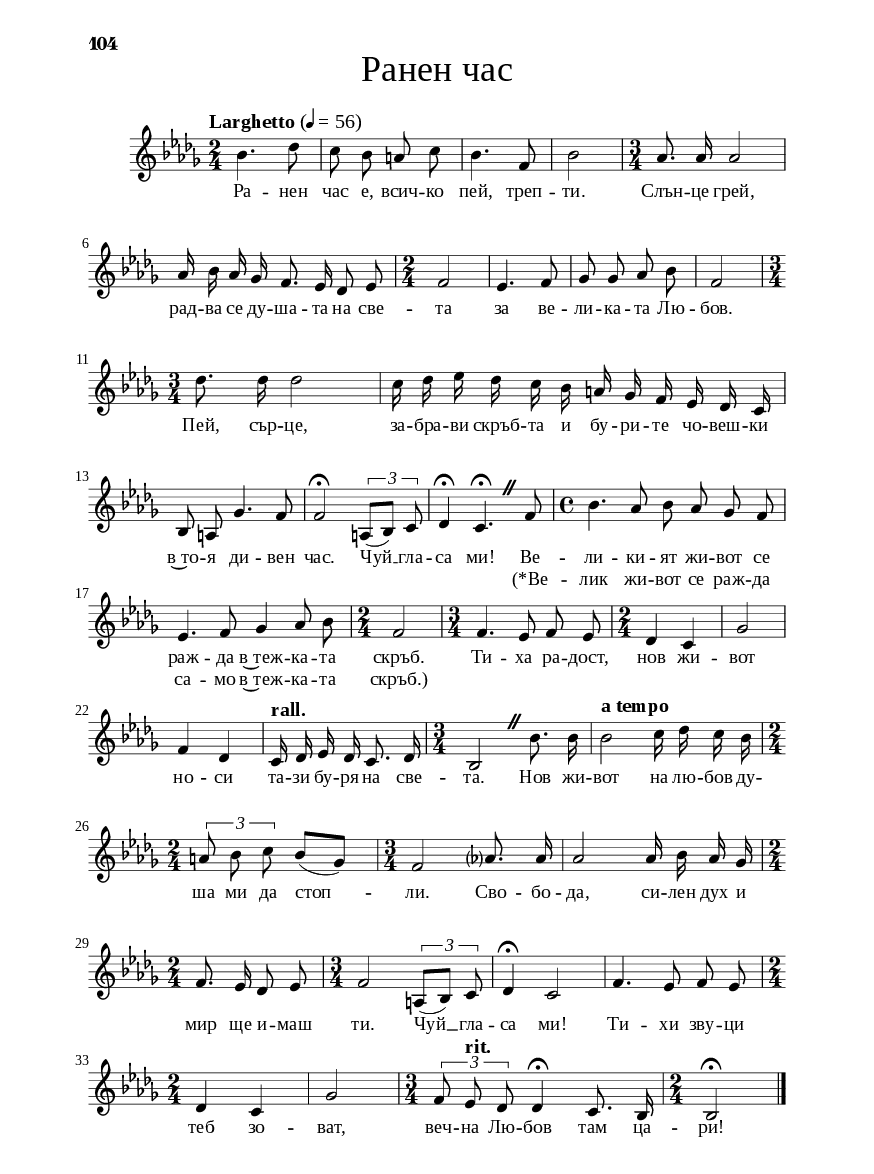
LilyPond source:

\version "2.24.4"

\include "include/globals.ily"

\bookpart {
  \label #'ref121
  \tocItem \markup "Ранен час"
\paper {
      print-first-page-number = ##t
      bookpart-level-page-numbering = ##t
  print-all-headers = ##t
  print-page-number = ##t
      first-page-number = #104


  % put page numbers on the top and change the font style.
  oddHeaderMarkup = \markup
  \fill-line {
    ""
    \unless \on-first-page-of-part \fromproperty #'header:instrument
    \if \should-print-page-number \abs-fontsize #7 { \number \fromproperty #'page:page-number-string }
  }
  %% evenHeaderMarkup would inherit the value of
  %% oddHeaderMarkup if it were not defined here
  evenHeaderMarkup = \markup
  \fill-line {
    \if \should-print-page-number \abs-fontsize #7 { \number \fromproperty #'page:page-number-string }
    \unless \on-first-page-of-part \fromproperty #'header:instrument
    ""
  }

  oddFooterMarkup = \markup ""

  evenFooterMarkup = ""
  left-margin = 1.5\cm
  right-margin = 1.5\cm
  top-margin = 1\cm
  bottom-margin = 1.2\cm
  ragged-bottom = ##t % do not spread the staves to fill the whole vertical space
  top-markup-spacing.basic-distance = 0\mm % margin between page number and system for the first page
  top-system-spacing.basic-distance = 10\mm % margin between page number and system for the other pages

  % change distance between staves
  system-system-spacing =
  #'((basic-distance . 15)
     (minimum-distance . 6)
     (padding . 1)
     (stretchability . 12))
}
  \score {
    \include "include/score-layout.ily"

    \new Voice \relative c' {
      \clef treble
      \key bes \minor
      \time 2/4
      \tempoFunc "Larghetto" 4 "56"
      \autoBeamOff

      bes'4.  des8 | % 2
      c8  bes8  a8  c8 | % 3
      bes4.  f8 | % 4
      bes2  | % 5
      \time 3/4  | % 5
      as8.  as16  as2 | \break % 6
      as16  bes16  as16  ges16
      f8.  es16  des8  es8 | % 7
      \time 2/4  | % 7
      f2  | % 8
      es4.  f8 | % 9
      ges8  ges8  as8 bes8 |
      f2 | \break % 11
      \time 3/4  | % 11
      des'8.  des16  des2  | % 12
      c16  des16  es16  des16
      c16  bes16  a16  ges16
      f16  es16  des16  c16 | \break % 13
      bes8  a8  ges'4.  f8 | % 14
      f2 ^\fermata
      \tuplet 3/2 {   a,8 ( [  bes8 ) ]  c8 }
      | % 15
      des4 ^\fermata  c4. ^\fermata \caesura f8 | % 16
      \time 4/4  | % 16
      bes4.  as8  bes8  as8
      ges8  f8 \break | % 17
      es4.  f8  ges4  as8  bes8
      | % 18
      \time 2/4  | % 18
      f2 | % 19
      \time 3/4  | % 19
      f4.  es8  f8  es8 |
      \time 2/4  |
      des4  c4  | % 21
      ges'2 \break | % 22
      f4  des4 | % 23
      \tempo "rall." c16  des16  es16
      des16  c8.  des16 | % 24
      \time 3/4 bes2 \caesura % 25
      bes'8.  bes16 |
      \tempo "a tempo" bes2 % 26
      c16  des16  c16  bes16 |
      \time 2/4
      \tupletUp \tuplet 3/2 {a8  bes8  c8 }
      bes8 ( [  ges8 ) ] | % 27
      \time 3/4 f2 aes?8.  as16 | % 28
      as2  as16  bes16  as16
      ges16 \break | % 29
      \time 2/4  | % 29
      f8.  es16  des8  es8 |
      \time 3/4  | f2
      \tuplet 3/2 {a,8 ( [  bes8 ) ]  c8 }
      | % 31
      des4 ^\fermata  c2 | % 32
      f4.  es8  f8  es8 \break | % 33
      \time 2/4  | % 33
      des4  c4 | % 34
      ges'2 | % 35
      \time 3/4  | % 35
      \tuplet 3/2 { f8 \tempo "rit.               " es des } des4 \fermata  c8. bes16 | \time 2/4 bes2 \fermata \bar "|." \break
    }

    \addlyrics {
      Ра -- нен час е, всич -- ко пей,
      треп -- ти. Слън -- це грей, рад --
      ва се ду -- ша -- та на све -- та
      за ве -- ли -- ка -- та Лю -- бов.
      Пей, сър -- це, за -- бра -- ви
      скръб -- та и бу -- ри -- те чо --
      веш -- ки в~то -- я ди -- вен час.
      Чуй __  гла -- са ми! Ве -- ли --
      ки -- ят жи -- вот се раж -- да
      в~теж -- ка -- та скръб. Ти -- ха
      ра -- дост, нов жи -- вот но -- си
      та -- зи бу -- ря на све -- та.
      Нов жи -- вот на лю -- бов ду --
      ша ми да стоп -- ли. Сво -- бо
      -- да, си -- лен дух и мир ще и --
      маш ти. Чуй __  гла -- са ми!
      Ти -- хи зву -- ци теб зо -- ват,
      веч -- на Лю -- бов там ца -- ри!}
      \addlyrics {
        \repeat unfold 52 { \skip 2 } (*Ве -- лик жи -- вот се раж -- да са -- мо в~теж -- ка -- та скръб.)
      }

      \header {
        title = \titleFunc #'ref_desc_12 "Ранен час" "Ranen čas"
      }

      \midi{}

    } % score


  } % bookpart
